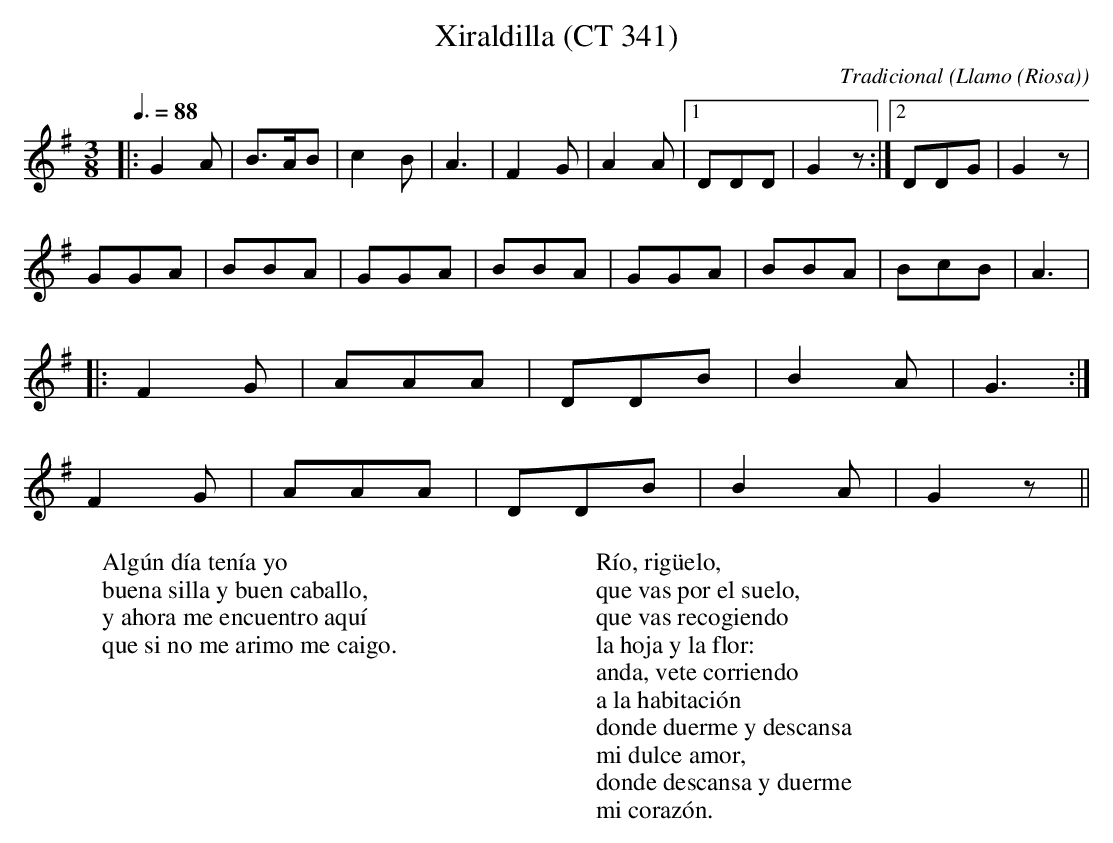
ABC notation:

X:1
T:Xiraldilla (CT 341)
C:Tradicional
O:Llamo (Riosa)
M:3/8
L:1/8
Q:3/8=88
W:Algún día tenía yo
W:buena silla y buen caballo,
W:y ahora me encuentro aquí
W:que si no me arimo me caigo.
W:
W:Río, rigüelo,
W:que vas por el suelo,
W:que vas recogiendo
W:la hoja y la flor:
W:anda, vete corriendo
W:a la habitación
W:donde duerme y descansa
W:mi dulce amor,
W:donde descansa y duerme
W:mi corazón.
K:G
|: G2 A|B>AB|c2 B|A3|F2 G|A2 A|[1 DDD|G2 z :|[2 DDG|G2 z|
GGA|BBA|GGA|BBA|GGA|BBA|BcB|A3|
|: F2 G|AAA|DDB|B2 A|G3 :|
F2 G|AAA|DDB|B2 A|G2 z||
